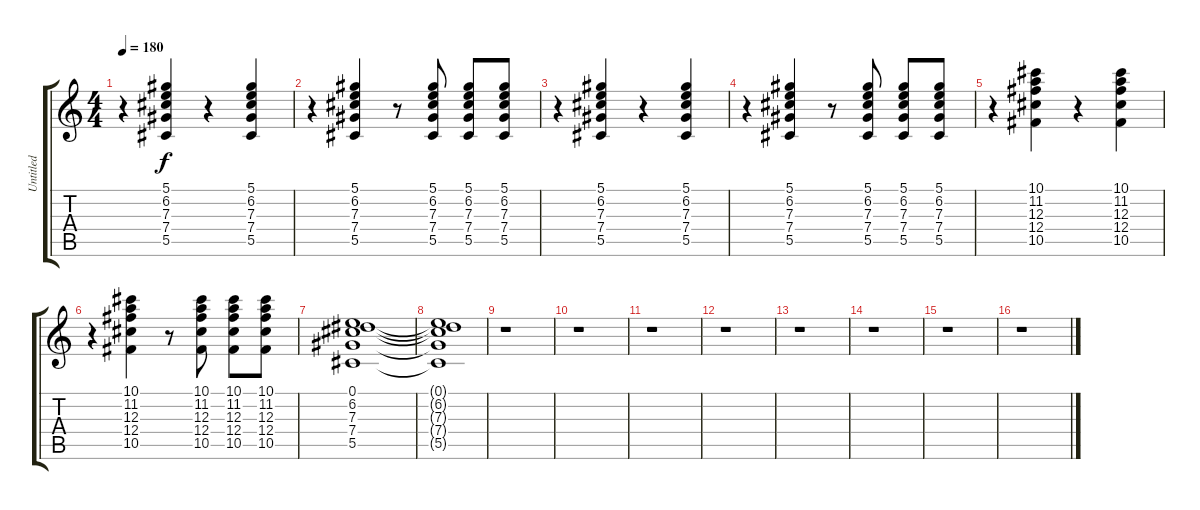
\track ("Untitled" "Untitled") {instrument distortionguitar}
\staff {score tabs}
\tuning (Eb4 Bb3 Gb3 Db3 Ab2 Eb2) {hide}
\ts (4 4)
\tempo 180
\clef g2
\ks c
r.4{dy f} (5.1 6.2 7.3 7.4 5.5).4 r.4 (5.1 6.2 7.3 7.4 5.5).4 |
r.4 (5.1 6.2 7.3 7.4 5.5).4 r.8 (5.1 6.2 7.3 7.4 5.5).8 (5.1 6.2 7.3 7.4 5.5).8 (5.1 6.2 7.3 7.4 5.5).8 |
r.4 (5.1 6.2 7.3 7.4 5.5).4 r.4 (5.1 6.2 7.3 7.4 5.5).4 |
r.4 (5.1 6.2 7.3 7.4 5.5).4 r.8 (5.1 6.2 7.3 7.4 5.5).8 (5.1 6.2 7.3 7.4 5.5).8 (5.1 6.2 7.3 7.4 5.5).8 |
r.4 (10.1 11.2 12.3 12.4 10.5).4 r.4 (10.1 11.2 12.3 12.4 10.5).4 |
r.4 (10.1 11.2 12.3 12.4 10.5).4 r.8 (10.1 11.2 12.3 12.4 10.5).8 (10.1 11.2 12.3 12.4 10.5).8 (10.1 11.2 12.3 12.4 10.5).8 |
(0.1 6.2 7.3 7.4 5.5).1 |
(0.1{t} 6.2{t} 7.3{t} 7.4{t} 5.5{t}).1 |
r.1 |
r.1 |
r.1 |
r.1 |
r.1 |
r.1 |
r.1 |
r.1
